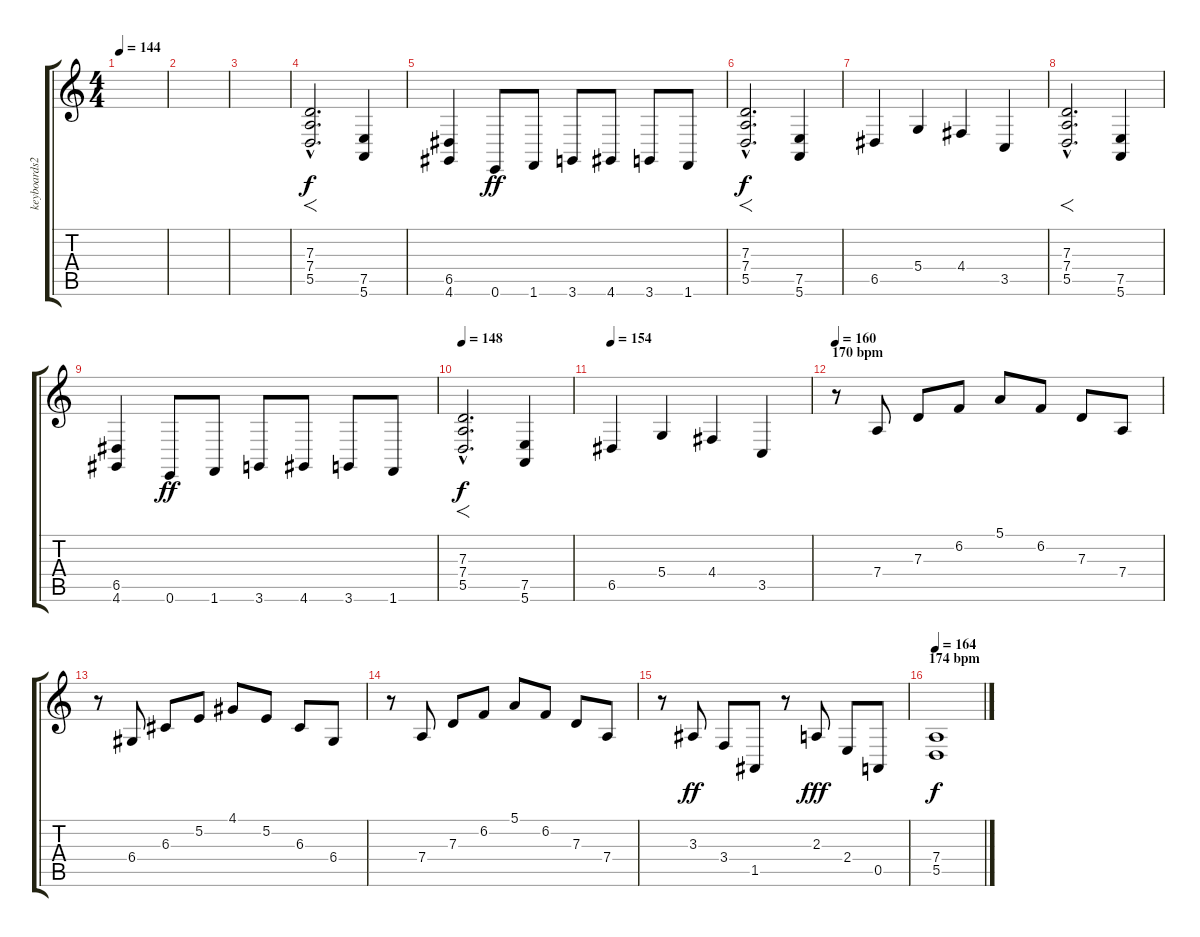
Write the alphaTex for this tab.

\track ("keyboards2" "keyboards2") {instrument pad7halo}
\staff {score tabs}
\tuning (E4 B3 G3 D3 A2 E2) {hide}
\ts (4 4)
\tempo 144
\clef g2
\ks c
|
|
|
(7.3{hac} 7.4{hac} 5.5{hac}).2{f d} (7.5 5.6).4 |
(6.5 4.6).4 0.6.8{dy ff} 1.6.8 3.6.8 4.6.8 3.6.8 1.6.8 |
(7.3{hac} 7.4{hac} 5.5{hac}).2{f d dy f} (7.5 5.6).4 |
6.5.4 5.4.4 4.4.4 3.5.4 |
(7.3{hac} 7.4{hac} 5.5{hac}).2{f d} (7.5 5.6).4 |
(6.5 4.6).4 0.6.8{dy ff} 1.6.8 3.6.8 4.6.8 3.6.8 1.6.8 |
\tempo 148
(7.3{hac} 7.4{hac} 5.5{hac}).2{f d dy f} (7.5 5.6).4 |
\tempo 154
6.5.4 5.4.4 4.4.4 3.5.4 |
\section ("" "170 bpm")
\tempo 160
r.8 7.4.8 7.3.8 6.2.8 5.1.8 6.2.8 7.3.8 7.4.8 |
r.8 6.4.8 6.3.8 5.2.8 4.1.8 5.2.8 6.3.8 6.4.8 |
r.8 7.4.8 7.3.8 6.2.8 5.1.8 6.2.8 7.3.8 7.4.8 |
r.8 3.3.8{dy ff} 3.4.8 1.5.8 r.8 2.3.8{dy fff} 2.4.8 0.5.8 |
\section ("" "174 bpm")
\tempo 164
(7.4 5.5).1{dy f}
